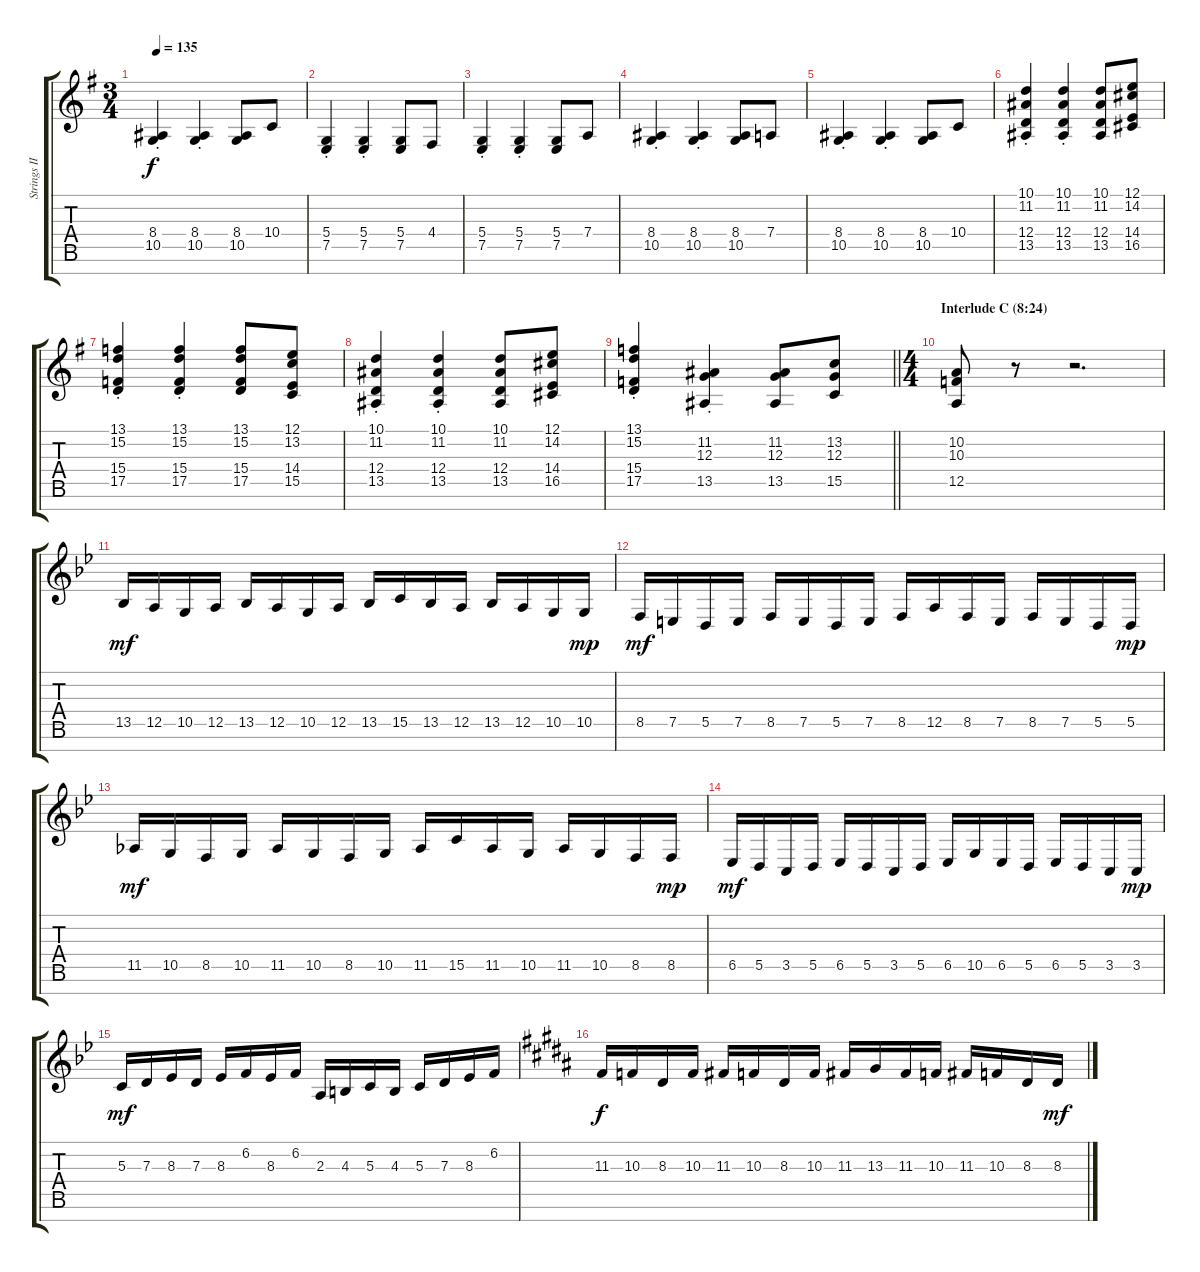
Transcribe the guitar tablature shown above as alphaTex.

\track ("Strings III" "Strings II") {instrument stringensemble1}
\staff {score tabs}
\tuning (E4 B3 G3 D3 A2 E2 B1) {hide}
\ts (3 4)
\tempo 135
\clef g2
\ks eminor
(8.4 10.5{st}).4{dy f} (8.4 10.5{st}).4 (8.4 10.5).8 10.4.8 |
(5.4{st} 7.5{st}).4 (5.4{st} 7.5{st}).4 (5.4 7.5).8 4.4.8 |
(5.4{st} 7.5{st}).4 (5.4{st} 7.5{st}).4 (5.4 7.5).8 7.4.8 |
(8.4 10.5{st}).4 (8.4 10.5{st}).4 (8.4 10.5).8 7.4.8 |
(8.4 10.5{st}).4 (8.4 10.5{st}).4 (8.4 10.5).8 10.4.8 |
(10.1{st} 11.2{st} 12.4{st} 13.5{st}).4 (10.1{st} 11.2{st} 12.4{st} 13.5{st}).4 (10.1 11.2 12.4 13.5).8 (12.1 14.2 14.4 16.5).8 |
(13.1{st} 15.2{st} 15.4{st} 17.5{st}).4 (13.1{st} 15.2{st} 15.4{st} 17.5{st}).4 (13.1 15.2 15.4 17.5).8 (12.1 13.2 14.4 15.5).8 |
(10.1{st} 11.2{st} 12.4{st} 13.5{st}).4 (10.1{st} 11.2{st} 12.4{st} 13.5{st}).4 (10.1 11.2 12.4 13.5).8 (12.1 14.2 14.4 16.5).8 |
\barLineRight lightlight
(13.1{st} 15.2{st} 15.4{st} 17.5{st}).4 (11.2{st} 12.3{st} 13.5{st}).4 (11.2 12.3 13.5).8 (13.2 12.3 15.5).8 |
\ts (4 4)
\section ("" "Interlude C (8:24)")
(10.2 10.3 12.5).8 r.8 r.2{d} |
\ks gminor
13.5.16{dy mf} 12.5.16 10.5.16 12.5.16 13.5.16 12.5.16 10.5.16 12.5.16 13.5.16 15.5.16 13.5.16 12.5.16 13.5.16 12.5.16 10.5.16 10.5.16{dy mp} |
8.5.16{dy mf} 7.5.16 5.5.16 7.5.16 8.5.16 7.5.16 5.5.16 7.5.16 8.5.16 12.5.16 8.5.16 7.5.16 8.5.16 7.5.16 5.5.16 5.5.16{dy mp} |
11.5.16{dy mf} 10.5.16 8.5.16 10.5.16 11.5.16 10.5.16 8.5.16 10.5.16 11.5.16 15.5.16 11.5.16 10.5.16 11.5.16 10.5.16 8.5.16 8.5.16{dy mp} |
6.5.16{dy mf} 5.5.16 3.5.16 5.5.16 6.5.16 5.5.16 3.5.16 5.5.16 6.5.16 10.5.16 6.5.16 5.5.16 6.5.16 5.5.16 3.5.16 3.5.16{dy mp} |
5.3.16{dy mf} 7.3.16 8.3.16 7.3.16 8.3.16 6.2.16 8.3.16 6.2.16 2.3.16 4.3.16 5.3.16 4.3.16 5.3.16 7.3.16 8.3.16 6.2.16 |
\ks g#minor
11.3.16{dy f} 10.3.16 8.3.16 10.3.16 11.3.16 10.3.16 8.3.16 10.3.16 11.3.16 13.3.16 11.3.16 10.3.16 11.3.16 10.3.16 8.3.16 8.3.16{dy mf}
